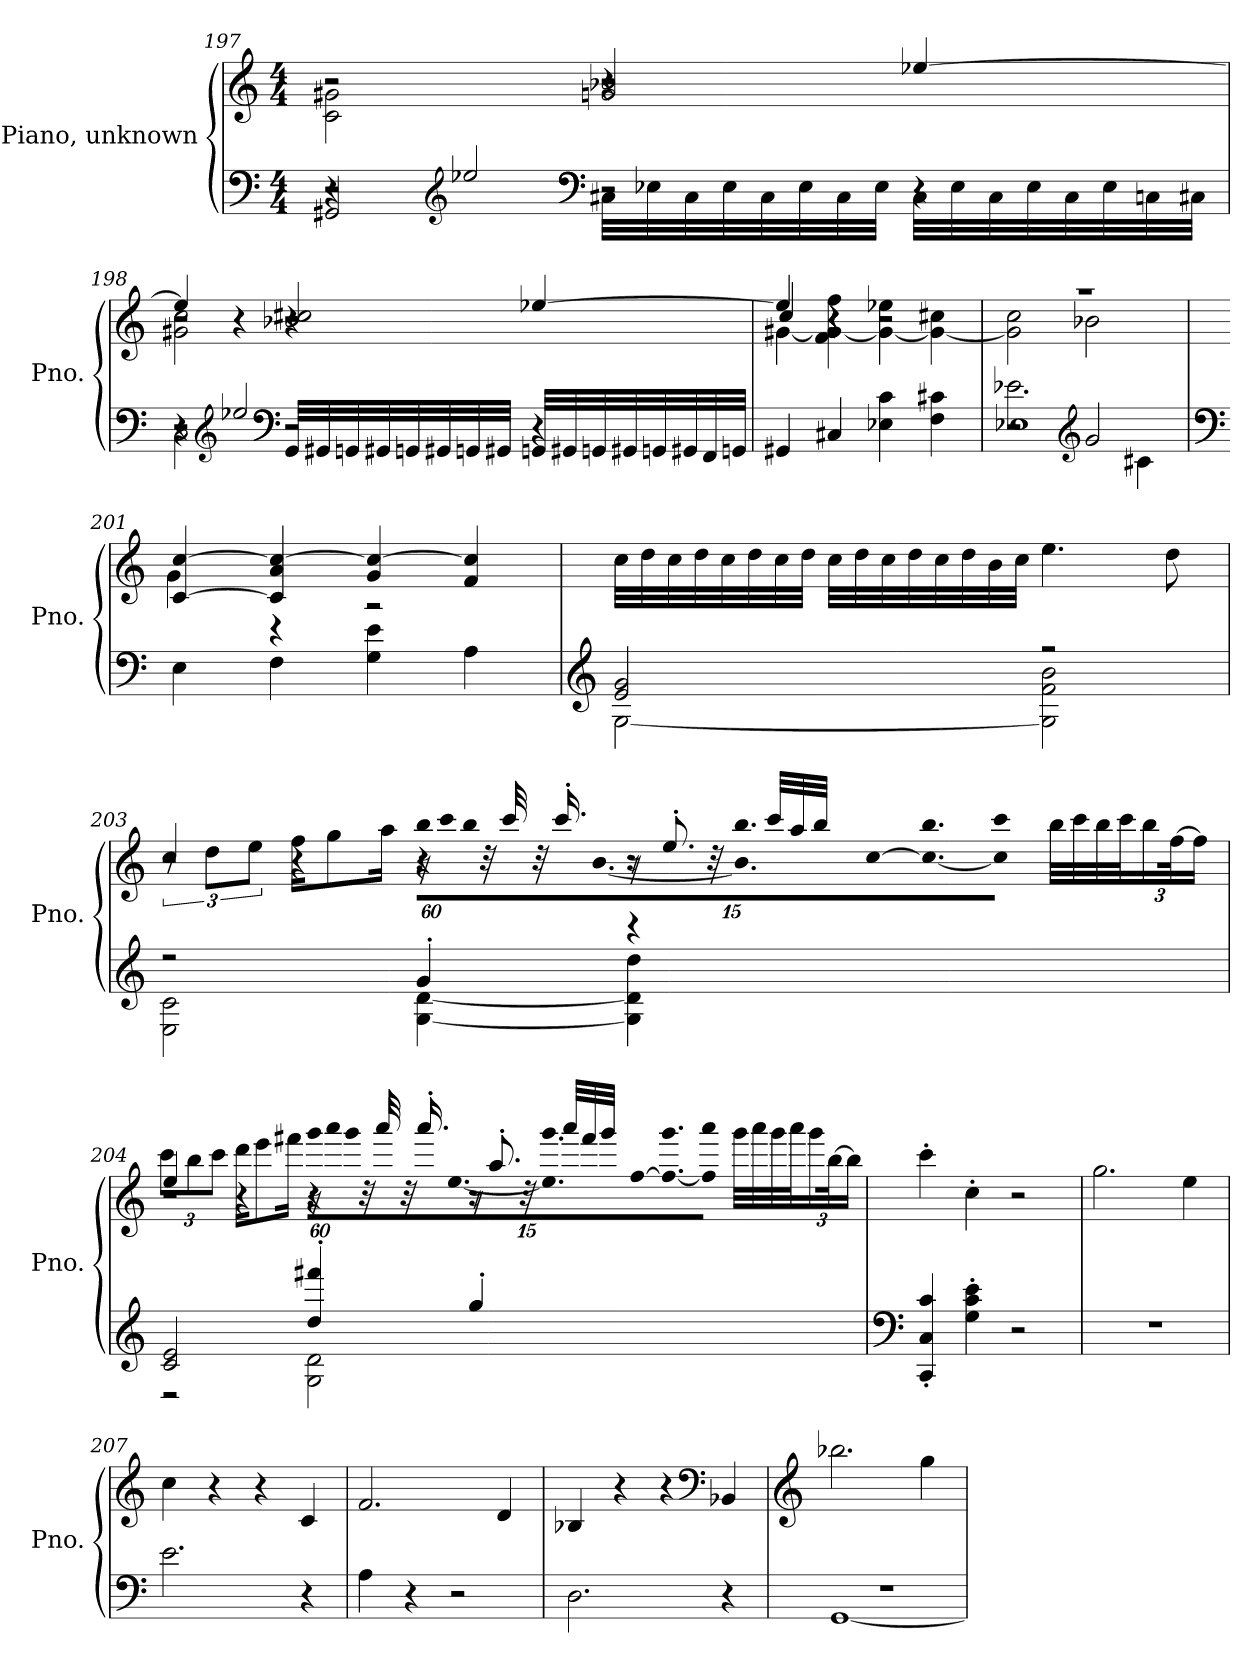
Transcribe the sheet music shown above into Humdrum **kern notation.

**kern	**kern
*part1	*part1
*staff2	*staff1
*I"Piano, unknown	*
*I'Pno.	*
*clefF4	*clefG2
*k[]	*k[]
*M4/4	*M4/4
=197	=197
*^	*^
*	*^	*	*^
4r	2r	2GG#X/	2r	2c\ 2g#X\	2r
*clefG2	*	*	*	*	*
2ee-X/	.	.	.	.	.
*clefF4	*	*	*	*	*
.	32C#X\LLL	2r	4r	2r	2gn/ 2b-X/
.	32E-X\	.	.	.	.
.	32C#\	.	.	.	.
.	32E-\	.	.	.	.
.	32C#\	.	.	.	.
.	32E-\	.	.	.	.
.	32C#\	.	.	.	.
.	32E-\JJJ	.	.	.	.
4r	32C#\LLL	.	[4ee-X/	.	.
.	32E-\	.	.	.	.
.	32C#\	.	.	.	.
.	32E-\	.	.	.	.
.	32C#\	.	.	.	.
.	32E-\	.	.	.	.
.	32Cn\	.	.	.	.
.	32C#X\JJJ	.	.	.	.
!!LO:LB:g=z	!!	!!
=198	=198	=198	=198	=198	=198
4r	2C\	2r	4ee-/]	2g#X\ 2cc\	2r
*clefG2	*	*	*	*	*
2ee-X/	.	.	4r	.	.
*clefF4	*	*	*	*	*
.	2r	32GG/LLL	4r	2r	2b-X/ 2cc#X/
.	.	32GG#X/	.	.	.
.	.	32GGn/	.	.	.
.	.	32GG#X/	.	.	.
.	.	32GGn/	.	.	.
.	.	32GG#X/	.	.	.
.	.	32GGn/	.	.	.
.	.	32GG#X/JJJ	.	.	.
4r	.	32GGn/LLL	[4ee-X/	.	.
.	.	32GG#X/	.	.	.
.	.	32GGn/	.	.	.
.	.	32GG#X/	.	.	.
.	.	32GGn/	.	.	.
.	.	32GG#X/	.	.	.
.	.	32FF/	.	.	.
.	.	32GGn/JJJ	.	.	.
*v	*v	*v	*	*	*
=199	=199	=199	=199
4GG#X/	4ee-/]	[4g#X\	4cc/
4C#X/	4r	4f\ 4g#\_ 4ff\	4r
4E-X\ 4c\	2r	4g#\_ 4ee-X\	2r
4F\ 4c#X\	.	4g#\_ 4cc#X\	.
*	*	*v	*v
!!LO:LB:g=z
=200	=200	=200
*^	*	*
*	*^	*	*
2r	2.e-X\	1E-X	1r	2g#\] 2cc\
*clefG2	*	*	*	*
2g/	.	.	.	2b-X\
.	4c#X\	.	.	.
*v	*v	*v	*	*
=201	=201	=201
*clefF4	*	*
4E\	[4c/ [4cc/	4g\
4F\	4c/] 4a/ 4cc/_	4r
4G\ 4e\	4g/ 4cc/_	2r
4A\	4f/ 4cc/]	.
*	*v	*v
=202	=202
*clefG2	*
*^	*
2e/ 2g/	[2G\	32cc\LLL
.	.	32dd\
.	.	32cc\
.	.	32dd\
.	.	32cc\
.	.	32dd\
.	.	32cc\
.	.	32dd\JJJ
.	.	32cc\LLL
.	.	32dd\
.	.	32cc\
.	.	32dd\
.	.	32cc\
.	.	32dd\
.	.	32b\
.	.	32cc\JJJ
2r	2G\] 2f\ 2b\	4.ee\
.	.	8dd\
!!LO:PB:g=z
=203	=203	=203
*	*	*^
*	*	*	*^
2r	2E\ 2c\	4cc/	12r	2r
.	.	.	12dd\L	.
.	.	.	12ee\J	.
.	.	4r	16ff\KL	.
.	.	.	8gg\	.
.	.	.	16aa\Jk	.
*	*	*	*Xbrackettup	*
!	!	!	!LO:N:vis=32	!
4g'/	[4G\ [4d\	16r	1920%53bb\LLL	4r
!	!	!	!LO:N:vis=32	!
.	.	.	1920%53ccc\	.
.	.	.	1920ryy	.
!	!	!	!LO:N:vis=32	!
.	.	.	1920%53bb\	.
.	.	32r	.	.
.	.	.	[36.b\	.
.	.	32ccc/	.	.
.	.	32r	36.b\] 36.bb\	.
.	.	16.ccc'/	.	.
!	!	!	!LO:N:vis=64	!
.	.	.	[640%9cc\K	.
.	.	.	36.cc\_ 36.bb\	.
!	!	!	!LO:N:vis=32	!
.	.	.	1920%53cc\] 1920%53ccc\JJJ	.
4r	4G\] 4d\] 4dd\	8r	32bb\LLL	16r
.	.	.	32ccc\	.
.	.	.	32bb\	8.ee'/
.	.	.	32ccc\J	.
.	.	32r	24bb\	.
.	.	32ccc/LLL	.	.
.	.	.	[48ff\K	.
.	.	32aa/	16ff\JJ]	.
.	.	32bb/JJJ	.	.
!!LO:LB:g=z	!!	!!
=204	=204	=204	=204	=204
2c/ 2e/	2r	4ee/	12ccc\L	2r
.	.	.	12bb\	.
.	.	.	12ccc\J	.
.	.	4r	16ddd\KL	.
.	.	.	8eee\	.
.	.	.	16fff#X\Jk	.
!	!	!	!LO:N:vis=32	!
4dd/' 4fff#X/'	2G\ 2d\	16r	1920%53ggg\LLL	4r
!	!	!	!LO:N:vis=32	!
.	.	.	1920%53aaa\	.
.	.	.	1920ryy	.
!	!	!	!LO:N:vis=32	!
.	.	.	1920%53ggg\	.
.	.	32r	.	.
.	.	.	[36.ee\	.
.	.	32aaa/	.	.
.	.	32r	36.ee\] 36.ggg\	.
.	.	16.aaa'/	.	.
!	!	!	!LO:N:vis=64	!
.	.	.	[640%9ff\K	.
.	.	.	36.ff\_ 36.ggg\	.
!	!	!	!LO:N:vis=32	!
.	.	.	1920%53ff\] 1920%53aaa\JJJ	.
4gg'/	.	8r	32ggg\LLL	16r
.	.	.	32aaa\	.
.	.	.	32ggg\	8.aa'/
.	.	.	32aaa\J	.
.	.	32r	24ggg\	.
.	.	32aaa/LLL	.	.
.	.	.	[48bb\K	.
.	.	32fff#/	16bb\JJ]	.
.	.	32ggg/JJJ	.	.
*v	*v	*	*	*
*	*v	*v	*v
=205	=205
*clefF4	*
4CC/' 4C/' 4c/'	4ccc'\
4G\' 4c\' 4e\'	4cc'\
2r	2r
!!LO:LB:g=z
=206	=206
1r	2.gg\
.	4ee\
=207	=207
2.e\	4cc\
.	4r
.	4r
4r	4c/
=208	=208
4A\	2.f/
4r	.
2r	.
.	4d/
=209	=209
2.D\	4B-X/
.	4r
.	4r
*	*clefF4
4r	4BB-X/
=210	=210
*	*clefG2
*^	*
1r	[1GG	2.bb-X\
.	.	4gg\
*v	*v	*
=	=
*-	*-
